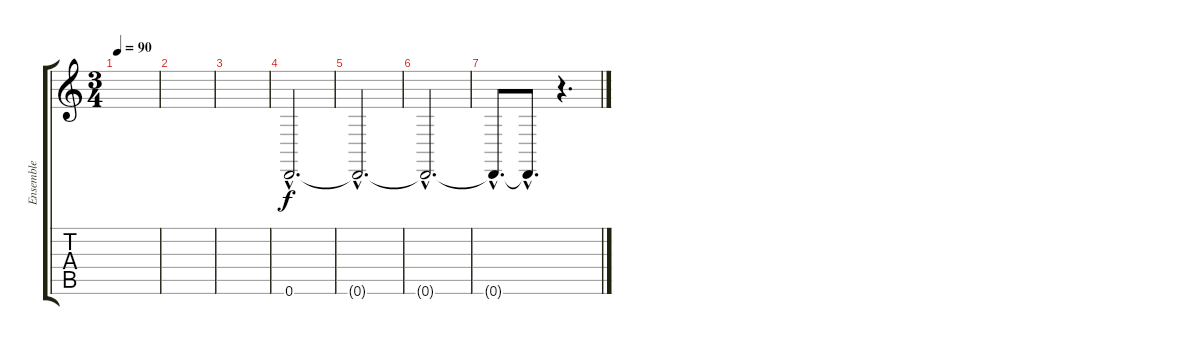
\track ("Ensemble" "Ensemble") {instrument stringensemble1}
\staff {score tabs}
\tuning (E4 B3 G3 D3 A2 D2) {hide}
\ts (3 4)
\tempo 90
\clef g2
\ks c
|
|
|
0.6{hac}.2{d} |
0.6{hac t}.2{d} |
0.6{hac t}.2{d} |
0.6{hac t}.8{d} 0.6{hac t}.8{d} r.4{d}
